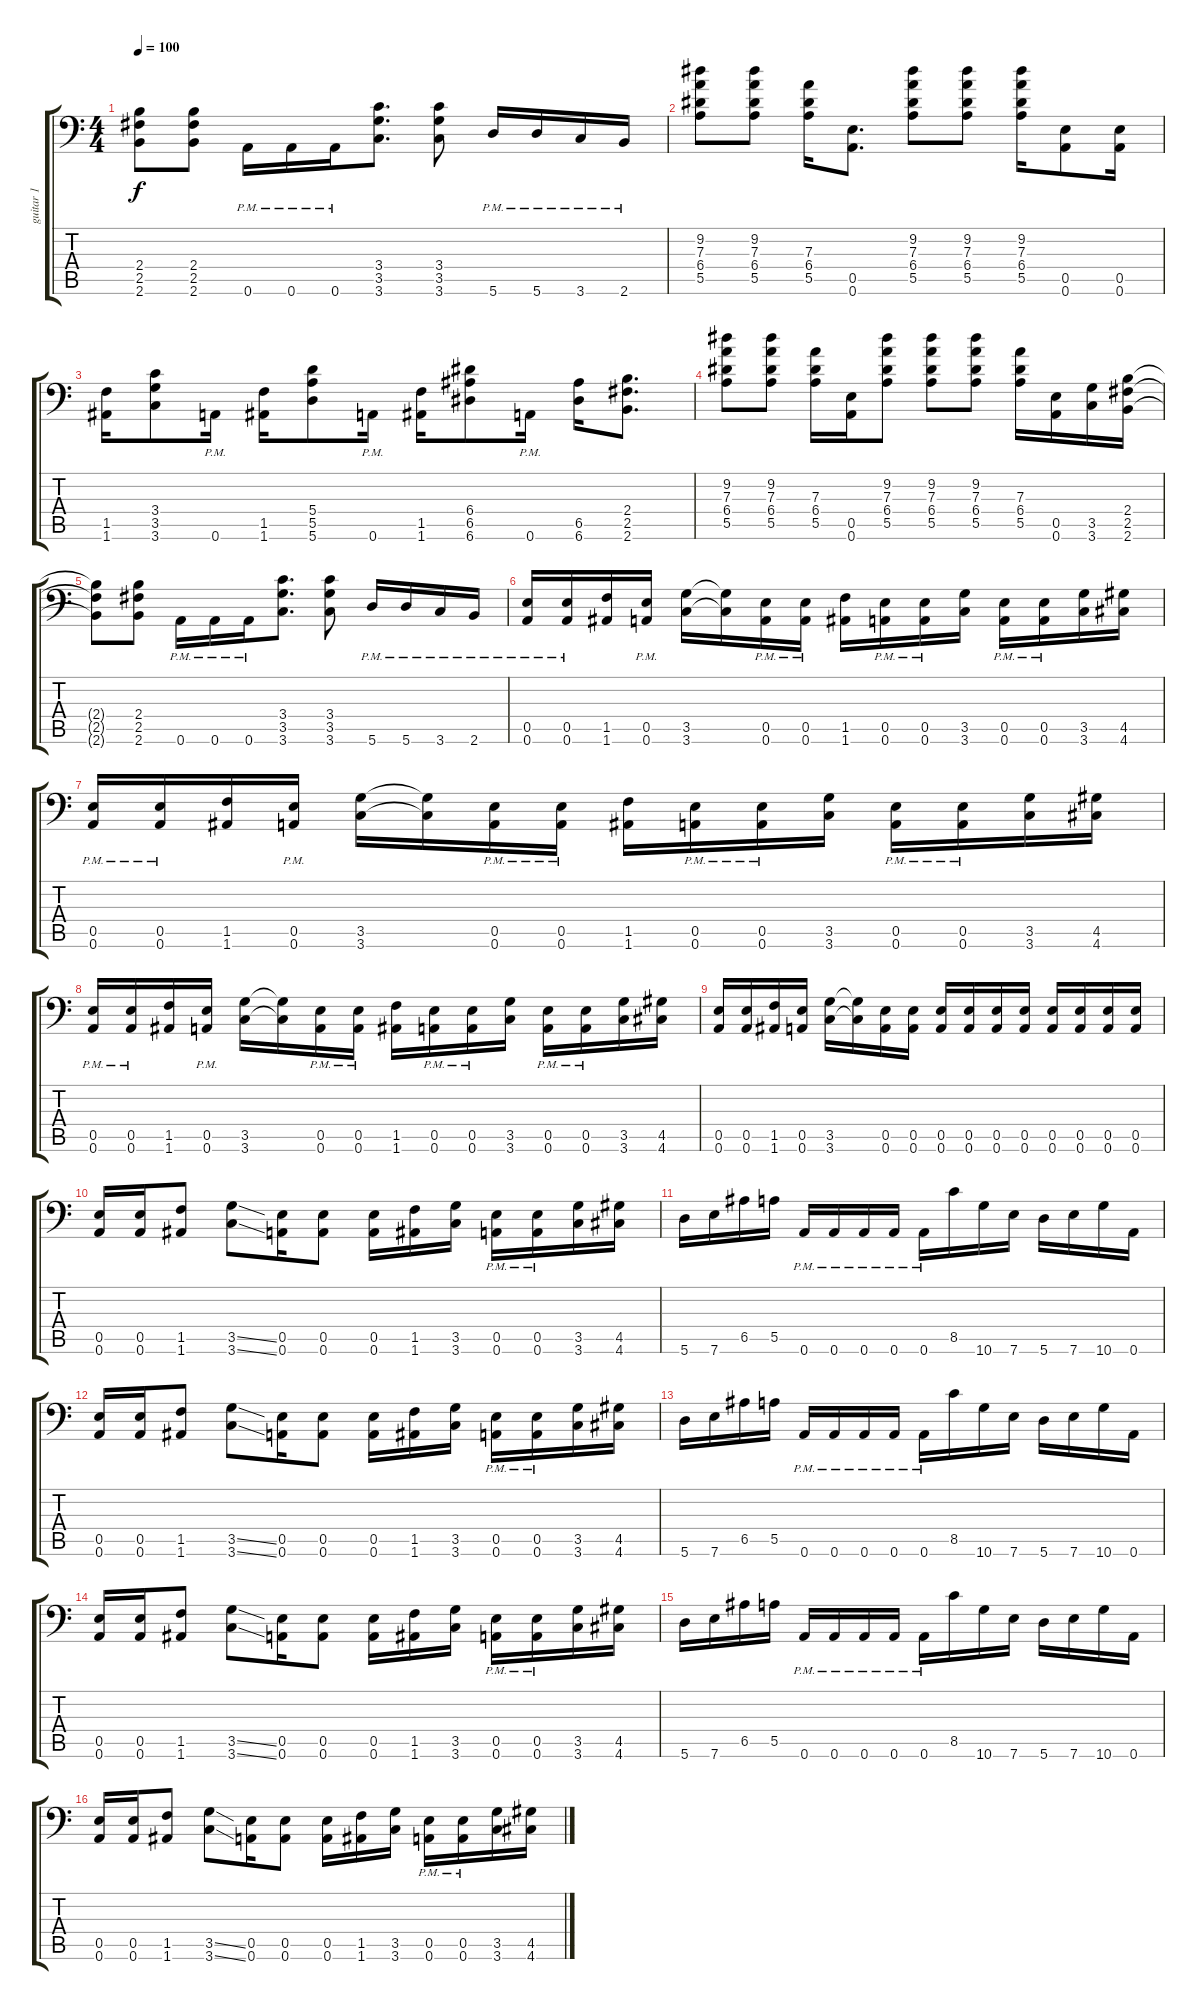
\track ("guitar 1" "guitar 1") {instrument distortionguitar}
\staff {score tabs}
\tuning (B3 Gb3 D3 A2 E2 A1) {hide}
\ts (4 4)
\tempo 100
\clef f4
\ks c
(2.4{t} 2.5{t} 2.6{t}).8{dy f} (2.4 2.5 2.6).8 0.6{pm}.16 0.6{pm}.16 0.6{pm}.16 (3.4 3.5 3.6).8{d} (3.4 3.5 3.6).8 5.6{pm}.16 5.6{pm}.16 3.6{pm}.16 2.6{pm}.16 |
(9.2 7.3 6.4 5.5).8 (9.2 7.3 6.4 5.5).8 (7.3 6.4 5.5).16 (0.5 0.6).8{d} (9.2 7.3 6.4 5.5).8 (9.2 7.3 6.4 5.5).8 (9.2 7.3 6.4 5.5).16 (0.5 0.6).8 (0.5 0.6).16 |
(1.5 1.6).16 (3.4 3.5 3.6).8 0.6{pm}.16 (1.5 1.6).16 (5.4 5.5 5.6).8 0.6{pm}.16 (1.5 1.6).16 (6.4 6.5 6.6).8 0.6{pm}.16 (6.5 6.6).16 (2.4 2.5 2.6).8{d} |
(9.2 7.3 6.4 5.5).8 (9.2 7.3 6.4 5.5).8 (7.3 6.4 5.5).16 (0.5 0.6).16 (9.2 7.3 6.4 5.5).8 (9.2 7.3 6.4 5.5).8 (9.2 7.3 6.4 5.5).8 (7.3 6.4 5.5).16 (0.5 0.6).16 (3.5 3.6).16 (2.4 2.5 2.6).16 |
(2.4{t} 2.5{t} 2.6{t}).8 (2.4 2.5 2.6).8 0.6{pm}.16 0.6{pm}.16 0.6{pm}.16 (3.4 3.5 3.6).8{d} (3.4 3.5 3.6).8 5.6{pm}.16 5.6{pm}.16 3.6{pm}.16 2.6{pm}.16 |
(0.5{pm} 0.6{pm}).16 (0.5{pm} 0.6{pm}).16 (1.5 1.6).16 (0.5{pm} 0.6{pm}).16 (3.5 3.6).16 (3.5{t} 3.6{t}).16 (0.5{pm} 0.6{pm}).16 (0.5{pm} 0.6{pm}).16 (1.5 1.6).16 (0.5{pm} 0.6{pm}).16 (0.5{pm} 0.6{pm}).16 (3.5 3.6).16 (0.5{pm} 0.6{pm}).16 (0.5{pm} 0.6{pm}).16 (3.5 3.6).16 (4.5 4.6).16 |
(0.5{pm} 0.6{pm}).16 (0.5{pm} 0.6{pm}).16 (1.5 1.6).16 (0.5{pm} 0.6{pm}).16 (3.5 3.6).16 (3.5{t} 3.6{t}).16 (0.5{pm} 0.6{pm}).16 (0.5{pm} 0.6{pm}).16 (1.5 1.6).16 (0.5{pm} 0.6{pm}).16 (0.5{pm} 0.6{pm}).16 (3.5 3.6).16 (0.5{pm} 0.6{pm}).16 (0.5{pm} 0.6{pm}).16 (3.5 3.6).16 (4.5 4.6).16 |
(0.5{pm} 0.6{pm}).16 (0.5{pm} 0.6{pm}).16 (1.5 1.6).16 (0.5{pm} 0.6{pm}).16 (3.5 3.6).16 (3.5{t} 3.6{t}).16 (0.5{pm} 0.6{pm}).16 (0.5{pm} 0.6{pm}).16 (1.5 1.6).16 (0.5{pm} 0.6{pm}).16 (0.5{pm} 0.6{pm}).16 (3.5 3.6).16 (0.5{pm} 0.6{pm}).16 (0.5{pm} 0.6{pm}).16 (3.5 3.6).16 (4.5 4.6).16 |
(0.5 0.6).16 (0.5 0.6).16 (1.5 1.6).16 (0.5 0.6).16 (3.5 3.6).16 (3.5{t} 3.6{t}).16 (0.5 0.6).16 (0.5 0.6).16 (0.5 0.6).16 (0.5 0.6).16 (0.5 0.6).16 (0.5 0.6).16 (0.5 0.6).16 (0.5 0.6).16 (0.5 0.6).16 (0.5 0.6).16 |
(0.5 0.6).16 (0.5 0.6).16 (1.5 1.6).8 (3.5{ss} 3.6{ss}).8 (0.5 0.6).16 (0.5 0.6).8 (0.5 0.6).16 (1.5 1.6).16 (3.5 3.6).16 (0.5{pm} 0.6{pm}).16 (0.5{pm} 0.6{pm}).16 (3.5 3.6).16 (4.5 4.6).16 |
5.6.16 7.6.16 6.5.16 5.5.16 0.6{pm}.16 0.6{pm}.16 0.6{pm}.16 0.6{pm}.16 0.6{pm}.16 8.5.16 10.6.16 7.6.16 5.6.16 7.6.16 10.6.16 0.6.16 |
(0.5 0.6).16 (0.5 0.6).16 (1.5 1.6).8 (3.5{ss} 3.6{ss}).8 (0.5 0.6).16 (0.5 0.6).8 (0.5 0.6).16 (1.5 1.6).16 (3.5 3.6).16 (0.5{pm} 0.6{pm}).16 (0.5{pm} 0.6{pm}).16 (3.5 3.6).16 (4.5 4.6).16 |
5.6.16 7.6.16 6.5.16 5.5.16 0.6{pm}.16 0.6{pm}.16 0.6{pm}.16 0.6{pm}.16 0.6{pm}.16 8.5.16 10.6.16 7.6.16 5.6.16 7.6.16 10.6.16 0.6.16 |
(0.5 0.6).16 (0.5 0.6).16 (1.5 1.6).8 (3.5{ss} 3.6{ss}).8 (0.5 0.6).16 (0.5 0.6).8 (0.5 0.6).16 (1.5 1.6).16 (3.5 3.6).16 (0.5{pm} 0.6{pm}).16 (0.5{pm} 0.6{pm}).16 (3.5 3.6).16 (4.5 4.6).16 |
5.6.16 7.6.16 6.5.16 5.5.16 0.6{pm}.16 0.6{pm}.16 0.6{pm}.16 0.6{pm}.16 0.6{pm}.16 8.5.16 10.6.16 7.6.16 5.6.16 7.6.16 10.6.16 0.6.16 |
(0.5 0.6).16 (0.5 0.6).16 (1.5 1.6).8 (3.5{ss} 3.6{ss}).8 (0.5 0.6).16 (0.5 0.6).8 (0.5 0.6).16 (1.5 1.6).16 (3.5 3.6).16 (0.5{pm} 0.6{pm}).16 (0.5{pm} 0.6{pm}).16 (3.5 3.6).16 (4.5 4.6).16
